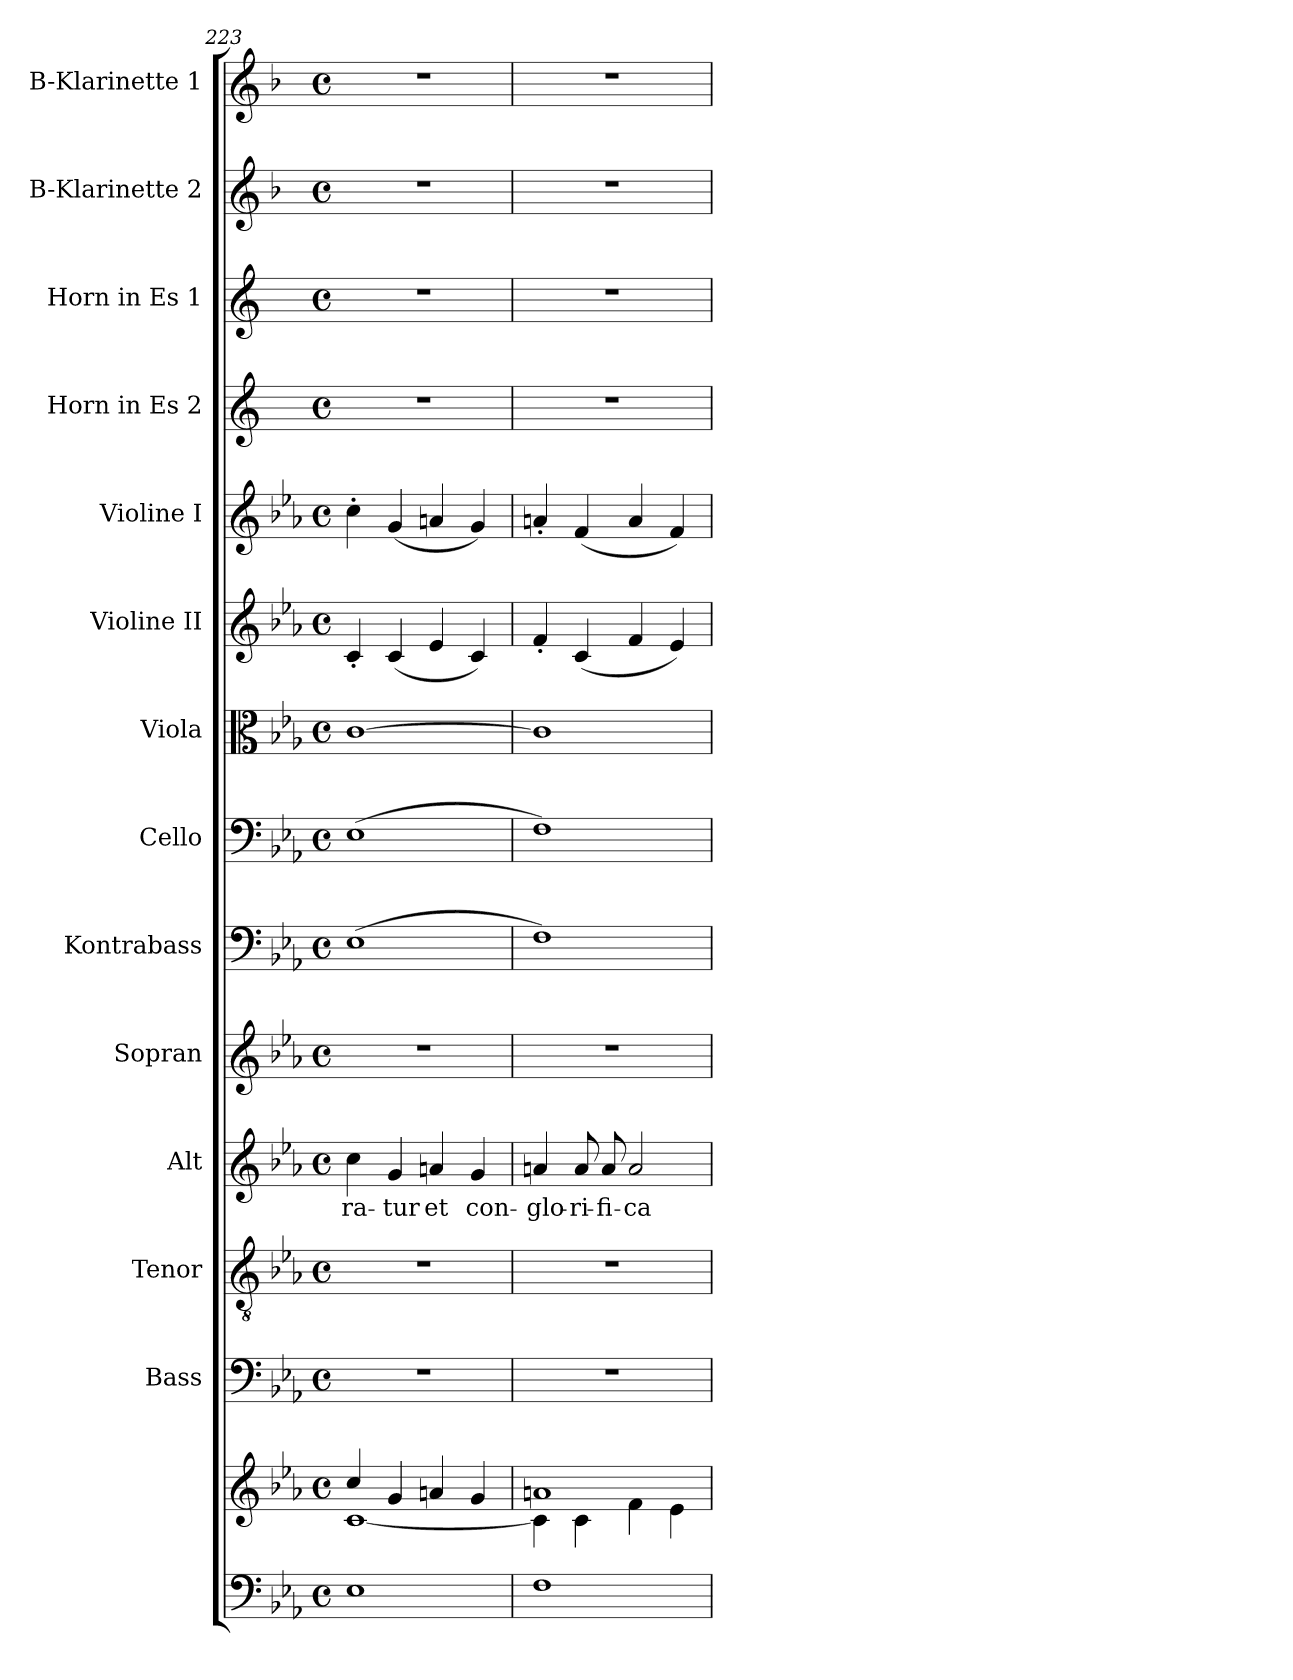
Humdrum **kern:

**kern	**kern	**kern	**kern	**kern	**text	**kern	**kern	**kern	**kern	**kern	**kern	**kern	**kern	**kern	**kern
*part14	*part14	*part13	*part12	*part11	*part11	*part10	*part9	*part8	*part7	*part6	*part5	*part4	*part3	*part2	*part1
*staff15	*staff14	*staff13	*staff12	*staff11	*staff11	*staff10	*staff9	*staff8	*staff7	*staff6	*staff5	*staff4	*staff3	*staff2	*staff1
*	*	*I"Bass	*I"Tenor	*I"Alt	*	*I"Sopran	*I"Kontrabass	*I"Cello	*I"Viola	*I"Violine II	*I"Violine I	*I"Horn in Es 2	*I"Horn in Es 1	*I"B-Klarinette 2	*I"B-Klarinette 1
*	*	*I'B.	*I'T.	*I'A.	*	*I'S.	*I'Kb.	*	*I'Vla.	*I'Vl. II	*I'Vl. I	*I'Hrn. 2	*I'Hrn. 1	*I'Kl. 2	*I'Kl. 1
*clefF4	*clefG2	*clefF4	*clefGv2	*clefG2	*	*clefG2	*clefF4	*clefF4	*clefC3	*clefG2	*clefG2	*clefG2	*clefG2	*clefG2	*clefG2
*	*	*	*	*	*	*	*ITrd7c12	*	*	*	*	*ITrd5c9	*ITrd5c9	*ITrd1c2	*ITrd1c2
*k[b-e-a-]	*k[b-e-a-]	*k[b-e-a-]	*k[b-e-a-]	*k[b-e-a-]	*	*k[b-e-a-]	*k[b-e-a-]	*k[b-e-a-]	*k[b-e-a-]	*k[b-e-a-]	*k[b-e-a-]	*k[b-e-a-]	*k[b-e-a-]	*k[b-e-a-]	*k[b-e-a-]
*E-:	*E-:	*E-:	*E-:	*E-:	*	*E-:	*E-:	*E-:	*E-:	*E-:	*E-:	*E-:	*E-:	*E-:	*E-:
*M4/4	*M4/4	*M4/4	*M4/4	*M4/4	*	*M4/4	*M4/4	*M4/4	*M4/4	*M4/4	*M4/4	*M4/4	*M4/4	*M4/4	*M4/4
*met(c)	*met(c)	*met(c)	*met(c)	*met(c)	*	*met(c)	*met(c)	*met(c)	*met(c)	*met(c)	*met(c)	*met(c)	*met(c)	*met(c)	*met(c)
=223	=223	=223	=223	=223	=223	=223	=223	=223	=223	=223	=223	=223	=223	=223	=223
*	*^	*	*	*	*	*	*	*	*	*	*	*	*	*	*
!	!	!	!	!	!	!LO:LY:b	!	!	!	!	!	!	!	!	!	!
1E-	4cc/	[<1c	1r	1r	4cc\	-ra-	1r	(>1EE-	(>1E-	[1c	4c'</	4cc'>\	1r	1r	1r	1r
!	!	!	!	!	!	!LO:LY:b	!	!	!	!	!	!	!	!	!	!
.	4g/	.	.	.	4g/	-tur	.	.	.	.	(<4c/	(<4g/	.	.	.	.
!	!	!	!	!	!	!LO:LY:b	!	!	!	!	!	!	!	!	!	!
.	4an/	.	.	.	4an/	et	.	.	.	.	4e-/	4an/	.	.	.	.
!	!	!	!	!	!	!LO:LY:b	!	!	!	!	!	!	!	!	!	!
.	4g/	.	.	.	4g/	con-	.	.	.	.	4c/)	4g/)	.	.	.	.
=224	=224	=224	=224	=224	=224	=224	=224	=224	=224	=224	=224	=224	=224	=224	=224	=224
!	!	!	!	!	!	!LO:LY:b	!	!	!	!	!	!	!	!	!	!
1F	1an	4c\]	1r	1r	4an/	-glo-	1r	1FF)	1F)	1c]	4f'</	4an'</	1r	1r	1r	1r
!	!	!	!	!	!	!LO:LY:b	!	!	!	!	!	!	!	!	!	!
.	.	4c\	.	.	8a/	-ri-	.	.	.	.	(<4c/	(<4f/	.	.	.	.
!	!	!	!	!	!	!LO:LY:b	!	!	!	!	!	!	!	!	!	!
.	.	.	.	.	8a/	-fi-	.	.	.	.	.	.	.	.	.	.
!	!	!	!	!	!	!LO:LY:b	!	!	!	!	!	!	!	!	!	!
.	.	4f\	.	.	2a/	-ca-	.	.	.	.	4f/	4a/	.	.	.	.
.	.	4e-\	.	.	.	.	.	.	.	.	4e-/)	4f/)	.	.	.	.
*	*v	*v	*	*	*	*	*	*	*	*	*	*	*	*	*	*
=	=	=	=	=	=	=	=	=	=	=	=	=	=	=	=
*-	*-	*-	*-	*-	*-	*-	*-	*-	*-	*-	*-	*-	*-	*-	*-
